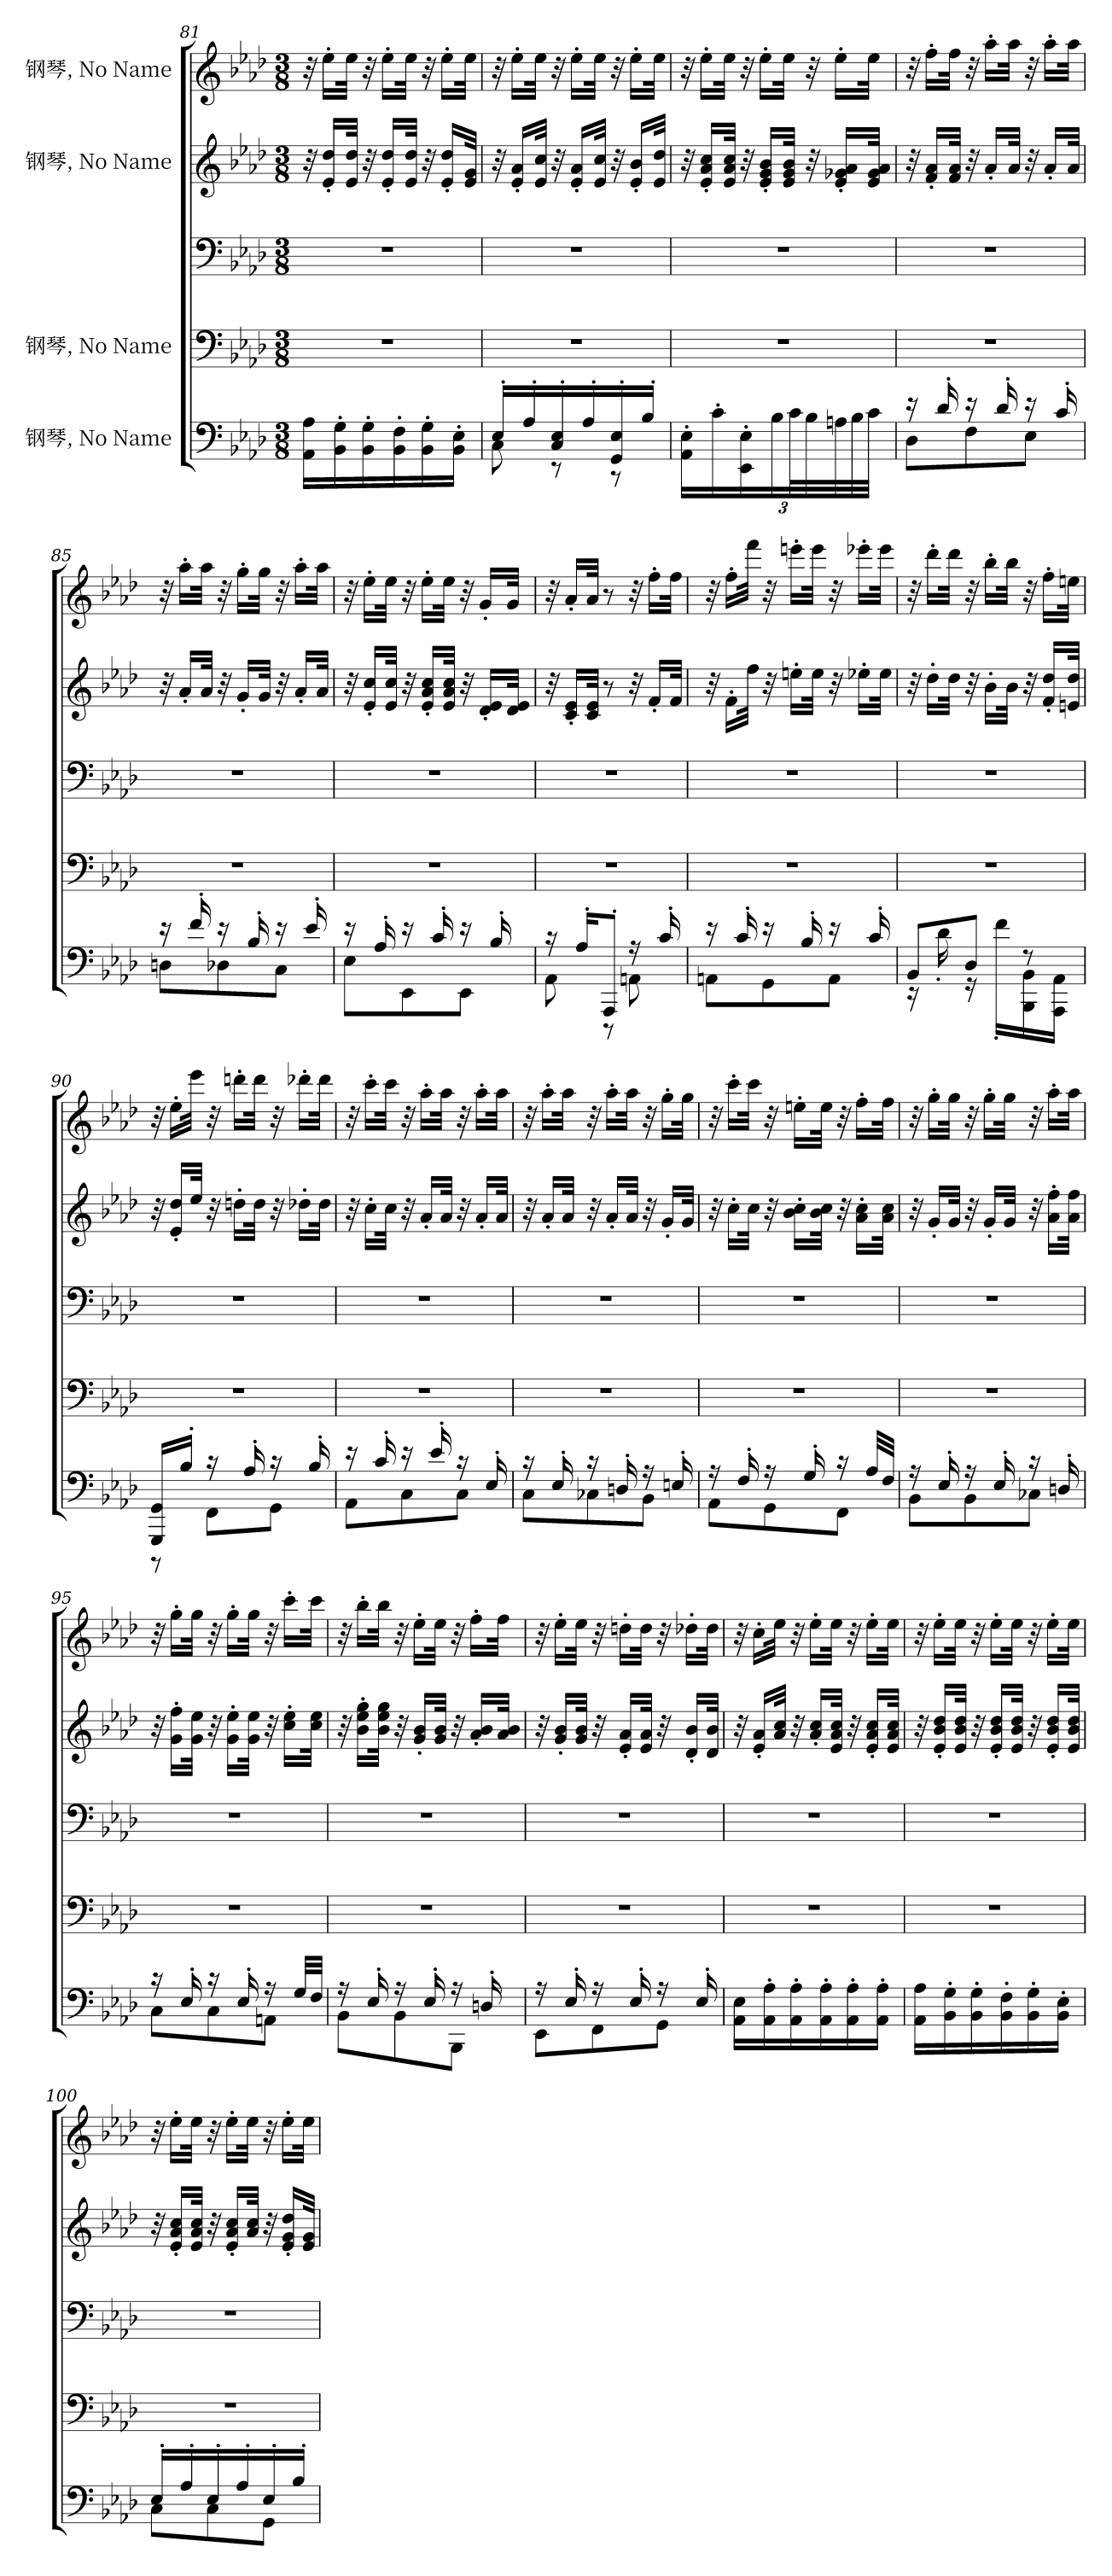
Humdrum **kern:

**kern	**kern	**kern	**kern	**kern
*part4	*part3	*part3	*part2	*part1
*staff5	*staff4	*staff3	*staff2	*staff1
*I"钢琴, No Name	*I"钢琴, No Name	*	*I"钢琴, No Name	*I"钢琴, No Name
*clefF4	*clefF4	*clefF4	*clefG2	*clefG2
*k[b-e-a-d-]	*k[b-e-a-d-]	*k[b-e-a-d-]	*k[b-e-a-d-]	*k[b-e-a-d-]
*M3/8	*M3/8	*M3/8	*M3/8	*M3/8
*MM60	*MM60	*MM60	*MM60	*MM60
=81	=81	=81	=81	=81
16AA-\ 16A-\LL	4.r	4.r	32r	32r
.	.	.	16e-/' 16dd-/'LL	16ee-'\LL
16BB-\' 16G\'	.	.	.	.
.	.	.	32e-/ 32dd-/JJk	32ee-\JJk
16BB-\' 16G\'	.	.	32r	32r
.	.	.	16e-/' 16dd-/'LL	16ee-'\LL
16BB-\' 16F\'	.	.	.	.
.	.	.	32e-/ 32dd-/JJk	32ee-\JJk
16BB-\' 16G\'	.	.	32r	32r
.	.	.	16e-/' 16dd-/'LL	16ee-'\LL
16BB-\' 16E-\'JJ	.	.	.	.
.	.	.	32e-/ 32g/JJk	32ee-\JJk
=82	=82	=82	=82	=82
*^	*	*	*	*
16E-'/LL	8C\	4.r	4.r	32r	32r
.	.	.	.	16e-/' 16a-/'LL	16ee-'\LL
16A-'/	.	.	.	.	.
.	.	.	.	32e-/ 32cc/JJk	32ee-\JJk
16C/' 16E-/'	8r	.	.	32r	32r
.	.	.	.	16e-/' 16a-/'LL	16ee-'\LL
16A-'/	.	.	.	.	.
.	.	.	.	32e-/ 32cc/JJk	32ee-\JJk
16GG/' 16E-/'	8r	.	.	32r	32r
.	.	.	.	16e-/' 16b-/'LL	16ee-'\LL
16B-'/JJ	.	.	.	.	.
.	.	.	.	32e-/ 32dd-/JJk	32ee-\JJk
*v	*v	*	*	*	*
=83	=83	=83	=83	=83
16AA-\' 16E-\'LL	4.r	4.r	32r	32r
.	.	.	16e-/' 16a-/' 16cc/'LL	16ee-'\LL
16c'\	.	.	.	.
.	.	.	32e-/ 32a-/ 32cc/JJk	32ee-\JJk
16EE-\' 16E-\'	.	.	32r	32r
.	.	.	16e-/' 16g/' 16b-/'LL	16ee-'\LL
*Xbrackettup	*	*	*	*
24B-\	.	.	.	.
*	*	*	*	*MM60
.	.	.	32e-/ 32g/ 32b-/JJk	32ee-\JJk
48c\L	.	.	.	.
32B-\	.	.	32r	32r
32An\	.	.	16e-/' 16g-X/' 16a-/'LL	16ee-'\LL
32B-\	.	.	.	.
32c\JJJ	.	.	32e-/ 32g-/ 32a-/JJk	32ee-\JJk
!!LO:PB:g=z
=84	=84	=84	=84	=84
*^	*	*	*	*
16r	8D-\L	4.r	4.r	32r	32r
.	.	.	.	16f/' 16a-/'LL	16ff'\LL
16d-'/	.	.	.	.	.
.	.	.	.	32f/ 32a-/JJk	32ff\JJk
16r	8F\	.	.	32r	32r
.	.	.	.	16a-'/LL	16aa-'\LL
16d-'/	.	.	.	.	.
.	.	.	.	32a-/JJk	32aa-\JJk
16r	8E-\J	.	.	32r	32r
.	.	.	.	16a-'/LL	16aa-'\LL
16c'/	.	.	.	.	.
.	.	.	.	32a-/JJk	32aa-\JJk
=85	=85	=85	=85	=85	=85
16r	8Dn\L	4.r	4.r	32r	32r
.	.	.	.	16a-'/LL	16aa-'\LL
16f'/	.	.	.	.	.
.	.	.	.	32a-/JJk	32aa-\JJk
16r	8D-X\	.	.	32r	32r
.	.	.	.	16g'/LL	16gg'\LL
16B-'/	.	.	.	.	.
.	.	.	.	32g/JJk	32gg\JJk
16r	8C\J	.	.	32r	32r
.	.	.	.	16a-'/LL	16aa-'\LL
16e-'/	.	.	.	.	.
.	.	.	.	32a-/JJk	32aa-\JJk
=86	=86	=86	=86	=86	=86
16r	8E-\L	4.r	4.r	32r	32r
.	.	.	.	16e-/' 16cc/'LL	16ee-'\LL
16A-'/	.	.	.	.	.
.	.	.	.	32e-/ 32cc/JJk	32ee-\JJk
16r	8EE-\	.	.	32r	32r
.	.	.	.	16e-/' 16a-/' 16cc/'LL	16ee-'\LL
16c'/	.	.	.	.	.
.	.	.	.	32e-/ 32a-/ 32cc/JJk	32ee-\JJk
16r	8EE-\J	.	.	32r	32r
.	.	.	.	16d-/' 16e-/'LL	16g'/LL
16B-'/	.	.	.	.	.
*	*	*	*	*	*MM58
.	.	.	.	32d-/ 32e-/JJk	32g/JJk
=87	=87	=87	=87	=87	=87
16r	8AA-\	4.r	4.r	32r	32r
.	.	.	.	16c/' 16e-/'LL	16a-'/LL
16A-'/KL	.	.	.	.	.
*	*	*	*	*	*MM56
.	.	.	.	32c/ 32e-/JJk	32a-/JJk
8AAA-'/J	8r	.	.	8r	8r
*	*	*	*	*	*MM60
16r	8AAn\	.	.	32r	32r
.	.	.	.	16f'/LL	16ff'\LL
16c'/	.	.	.	.	.
.	.	.	.	32f/JJk	32ff\JJk
!!LO:LB:g=z
=88	=88	=88	=88	=88	=88
16r	8AAn\L	4.r	4.r	32r	32r
.	.	.	.	16f'\LL	16ff'\LL
16c'/	.	.	.	.	.
.	.	.	.	32ff\JJk	32fff\JJk
16r	8GG\	.	.	32r	32r
.	.	.	.	16een'\LL	16eeen'\LL
16B-'/	.	.	.	.	.
.	.	.	.	32ee\JJk	32eee\JJk
16r	8AA\J	.	.	32r	32r
.	.	.	.	16ee-X'\LL	16eee-X'\LL
16c'/	.	.	.	.	.
.	.	.	.	32ee-\JJk	32eee-\JJk
=89	=89	=89	=89	=89	=89
8BB-/L	16r	4.r	4.r	32r	32r
.	.	.	.	16dd-'\LL	16ddd-'\LL
.	16d-'\	.	.	.	.
.	.	.	.	32dd-\JJk	32ddd-\JJk
8D-/J	16r	.	.	32r	32r
.	.	.	.	16b-'\LL	16bb-'\LL
.	16f'\LL	.	.	.	.
*	*	*	*	*	*MM54
.	.	.	.	32b-\JJk	32bb-\JJk
*	*	*	*	*	*MM60
8r	16BBB-\ 16BB-\	.	.	32r	32r
.	.	.	.	16f/' 16dd-/'LL	16ff'\LL
.	16AAA-\ 16AA-\JJ	.	.	.	.
.	.	.	.	32en/ 32dd-/JJk	32een\JJk
=90	=90	=90	=90	=90	=90
16GGG/ 16GG/LL	8r	4.r	4.r	32r	32r
.	.	.	.	16e-/' 16dd-/'LL	16ee-'\LL
16B-'/JJ	.	.	.	.	.
.	.	.	.	32ee-/JJk	32eee-\JJk
16r	8FF\L	.	.	32r	32r
.	.	.	.	16ddn'\LL	16dddn'\LL
16A-'/	.	.	.	.	.
.	.	.	.	32dd\JJk	32ddd\JJk
16r	8GG\J	.	.	32r	32r
.	.	.	.	16dd-X'\LL	16ddd-X'\LL
16B-'/	.	.	.	.	.
.	.	.	.	32dd-\JJk	32ddd-\JJk
!!LO:PB:g=z
=91	=91	=91	=91	=91	=91
16r	8AA-\L	4.r	4.r	32r	32r
.	.	.	.	16cc'\LL	16ccc'\LL
16c'/	.	.	.	.	.
.	.	.	.	32cc\JJk	32ccc\JJk
16r	8C\	.	.	32r	32r
.	.	.	.	16a-'/LL	16aa-'\LL
16e-'/	.	.	.	.	.
*	*	*	*	*	*MM53
.	.	.	.	32a-/JJk	32aa-\JJk
*	*	*	*	*	*MM60
16r	8C\J	.	.	32r	32r
.	.	.	.	16a-'/LL	16aa-'\LL
16E-'/	.	.	.	.	.
.	.	.	.	32a-/JJk	32aa-\JJk
=92	=92	=92	=92	=92	=92
16r	8C\L	4.r	4.r	32r	32r
.	.	.	.	16a-'/LL	16aa-'\LL
16E-'/	.	.	.	.	.
.	.	.	.	32a-/JJk	32aa-\JJk
16r	8C-X\	.	.	32r	32r
.	.	.	.	16a-'/LL	16aa-'\LL
16Dn'/	.	.	.	.	.
.	.	.	.	32a-/JJk	32aa-\JJk
16r	8BB-\J	.	.	32r	32r
.	.	.	.	16g'/LL	16gg'\LL
16En'/	.	.	.	.	.
.	.	.	.	32g/JJk	32gg\JJk
=93	=93	=93	=93	=93	=93
16r	8AA-\L	4.r	4.r	32r	32r
.	.	.	.	16cc'\LL	16ccc'\LL
16F'/	.	.	.	.	.
.	.	.	.	32cc\JJk	32ccc\JJk
16r	8GG\	.	.	32r	32r
.	.	.	.	16b-\' 16cc\'LL	16een'\LL
16G'/	.	.	.	.	.
.	.	.	.	32b-\ 32cc\JJk	32ee\JJk
16r	8FF\J	.	.	32r	32r
*	*	*	*	*	*MM58
.	.	.	.	16a-\' 16cc\'LL	16ff'\LL
32A-/LLL	.	.	.	.	.
32F/JJJ	.	.	.	32a-\ 32cc\JJk	32ff\JJk
!!LO:LB:g=z
=94	=94	=94	=94	=94	=94
16r	8BB-\L	4.r	4.r	32r	32r
.	.	.	.	16g'/LL	16gg'\LL
16E-'/	.	.	.	.	.
.	.	.	.	32g/JJk	32gg\JJk
16r	8BB-\	.	.	32r	32r
.	.	.	.	16g'/LL	16gg'\LL
16E-'/	.	.	.	.	.
.	.	.	.	32g/JJk	32gg\JJk
16r	8C-X\J	.	.	32r	32r
.	.	.	.	16a-\' 16ff\'LL	16aa-'\LL
16Dn'/	.	.	.	.	.
.	.	.	.	32a-\ 32ff\JJk	32aa-\JJk
=95	=95	=95	=95	=95	=95
*	*	*	*	*	*MM60
16r	8C\L	4.r	4.r	32r	32r
.	.	.	.	16g\' 16ff\'LL	16gg'\LL
16E-'/	.	.	.	.	.
.	.	.	.	32g\ 32ee-\JJk	32gg\JJk
16r	8C\	.	.	32r	32r
.	.	.	.	16g\' 16ee-\'LL	16gg'\LL
16E-'/	.	.	.	.	.
.	.	.	.	32g\ 32ee-\JJk	32gg\JJk
16r	8AAn\J	.	.	32r	32r
*	*	*	*	*	*MM58
.	.	.	.	16cc\' 16ee-\'LL	16ccc'\LL
32G/LLL	.	.	.	.	.
*	*	*	*	*	*MM58
32F/JJJ	.	.	.	32cc\ 32ee-\JJk	32ccc\JJk
=96	=96	=96	=96	=96	=96
16r	8BB-\L	4.r	4.r	32r	32r
.	.	.	.	16b-\' 16ee-\' 16gg\'LL	16bb-'\LL
16E-'/	.	.	.	.	.
.	.	.	.	32b-\ 32ee-\ 32gg\JJk	32bb-\JJk
16r	8BB-\	.	.	32r	32r
.	.	.	.	16g/' 16b-/'LL	16ee-'\LL
16E-'/	.	.	.	.	.
*	*	*	*	*	*MM59
.	.	.	.	32g/ 32b-/JJk	32ee-\JJk
16r	8BBB-\J	.	.	32r	32r
.	.	.	.	16a-/' 16b-/'LL	16ff'\LL
16Dn'/	.	.	.	.	.
.	.	.	.	32a-/ 32b-/JJk	32ff\JJk
!!LO:PB:g=z
=97	=97	=97	=97	=97	=97
*	*	*	*	*	*MM56
16r	8EE-\L	4.r	4.r	32r	32r
.	.	.	.	16g/' 16b-/'LL	16ee-'\LL
16E-'/	.	.	.	.	.
.	.	.	.	32g/ 32b-/JJk	32ee-\JJk
16r	8FF\	.	.	32r	32r
*	*	*	*	*	*MM54
.	.	.	.	16e-/' 16a-/'LL	16ddn'\LL
16E-'/	.	.	.	.	.
.	.	.	.	32e-/ 32a-/JJk	32dd\JJk
16r	8GG\J	.	.	32r	32r
*	*	*	*	*	*MM42
.	.	.	.	16d-/' 16b-/'LL	16dd-X'\LL
16E-'/	.	.	.	.	.
*	*	*	*	*	*MM29
.	.	.	.	32d-/ 32b-/JJk	32dd-\JJk
*v	*v	*	*	*	*
=98	=98	=98	=98	=98
*	*	*	*	*MM60
16AA-\ 16E-\LL	4.r	4.r	32r	32r
.	.	.	16e-/' 16a-/'LL	16cc'\LL
16AA-\' 16A-\'	.	.	.	.
.	.	.	32a-/ 32cc/JJk	32ee-\JJk
16AA-\' 16A-\'	.	.	32r	32r
.	.	.	16a-/' 16cc/'LL	16ee-'\LL
16AA-\' 16A-\'	.	.	.	.
.	.	.	32e-/ 32a-/ 32cc/JJk	32ee-\JJk
16AA-\' 16A-\'	.	.	32r	32r
.	.	.	16e-/' 16a-/' 16cc/'LL	16ee-'\LL
16AA-\' 16A-\'JJ	.	.	.	.
*	*	*	*	*MM58
.	.	.	32e-/ 32a-/ 32cc/JJk	32ee-\JJk
=99	=99	=99	=99	=99
*	*	*	*	*MM60
16AA-\ 16A-\LL	4.r	4.r	32r	32r
.	.	.	16e-/' 16b-/' 16dd-/'LL	16ee-'\LL
16BB-\' 16G\'	.	.	.	.
.	.	.	32e-/ 32b-/ 32dd-/JJk	32ee-\JJk
16BB-\' 16G\'	.	.	32r	32r
.	.	.	16e-/' 16b-/' 16dd-/'LL	16ee-'\LL
16BB-\' 16F\'	.	.	.	.
.	.	.	32e-/ 32b-/ 32dd-/JJk	32ee-\JJk
16BB-\' 16G\'	.	.	32r	32r
.	.	.	16e-/' 16b-/' 16dd-/'LL	16ee-'\LL
16BB-\' 16E-\'JJ	.	.	.	.
.	.	.	32e-/ 32b-/ 32dd-/JJk	32ee-\JJk
=100	=100	=100	=100	=100
*^	*	*	*	*
16E-'/LL	8C\L	4.r	4.r	32r	32r
.	.	.	.	16e-/' 16a-/' 16cc/'LL	16ee-'\LL
16A-'/	.	.	.	.	.
.	.	.	.	32e-/ 32a-/ 32cc/JJk	32ee-\JJk
16E-'/	8C\	.	.	32r	32r
.	.	.	.	16e-/' 16a-/' 16cc/'LL	16ee-'\LL
16A-'/	.	.	.	.	.
.	.	.	.	32a-/ 32cc/JJk	32ee-\JJk
16E-'/	8GG\J	.	.	32r	32r
.	.	.	.	16e-/' 16g/' 16dd-/'LL	16ee-'\LL
16B-'/JJ	.	.	.	.	.
.	.	.	.	32e-/ 32g/JJk	32ee-\JJk
*v	*v	*	*	*	*
=	=	=	=	=
*-	*-	*-	*-	*-
